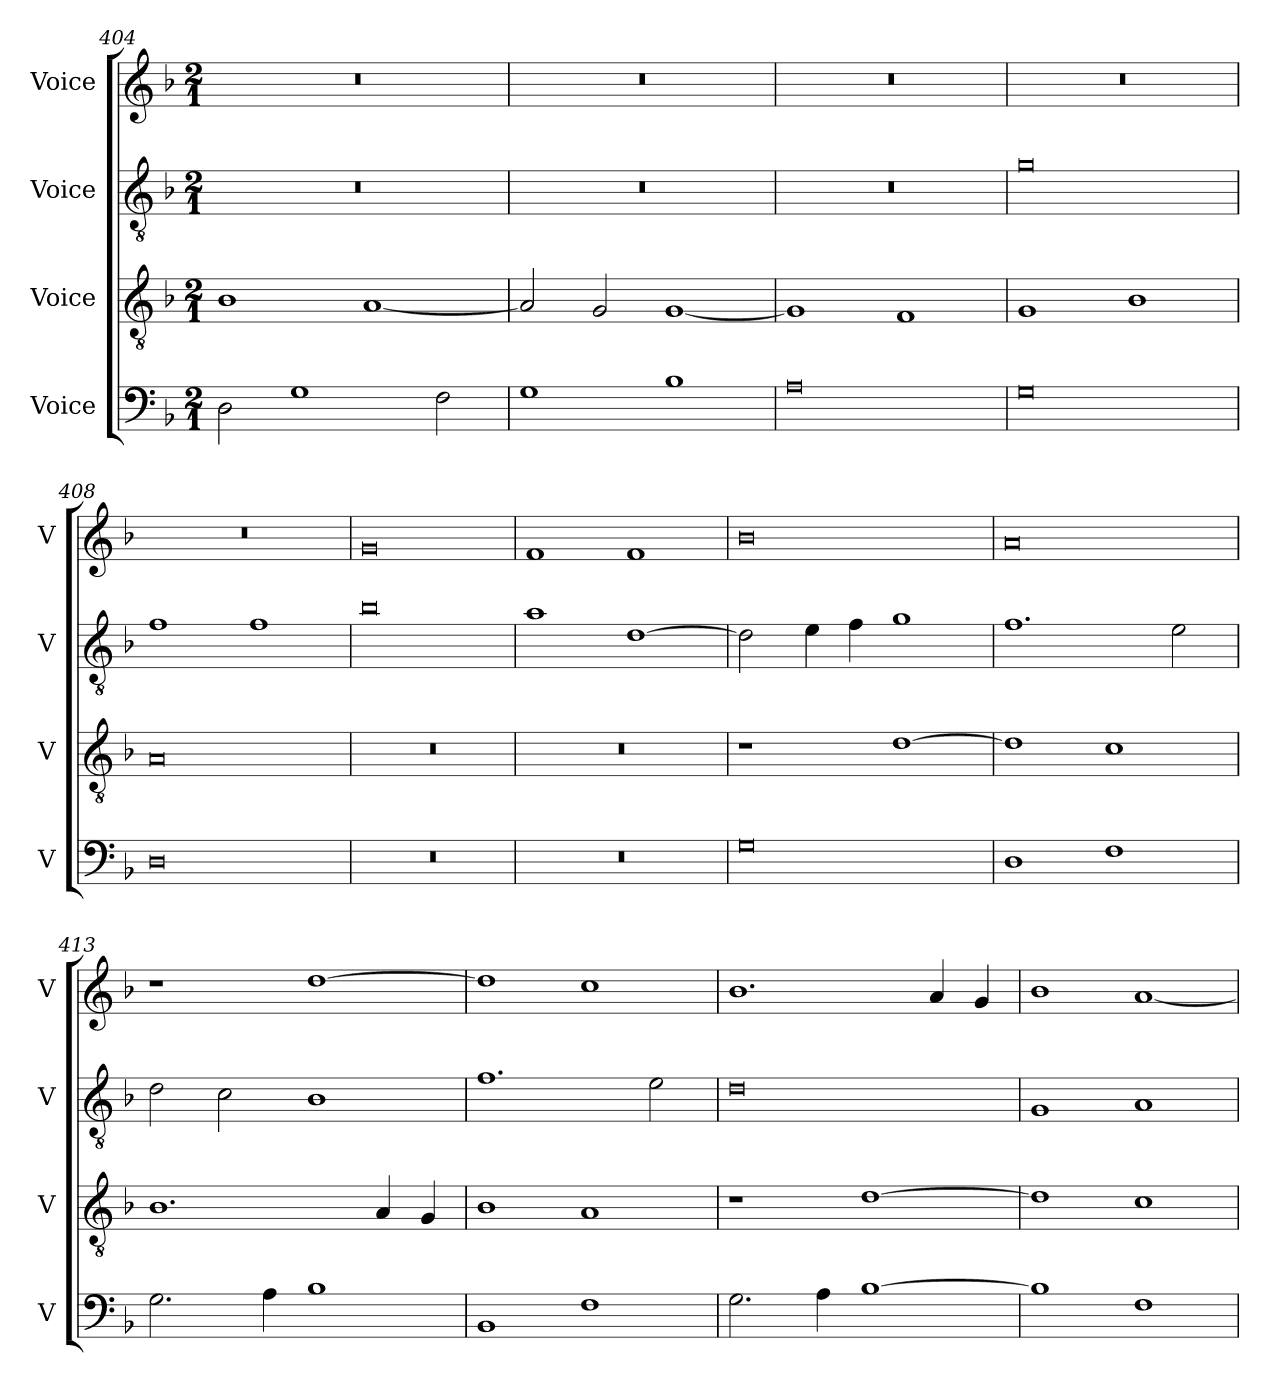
**kern	**kern	**kern	**kern
*part4	*part3	*part2	*part1
*staff4	*staff3	*staff2	*staff1
*I"Voice	*I"Voice	*I"Voice	*I"Voice
*I'V	*I'V	*I'V	*I'V
*clefF4	*clefGv2	*clefGv2	*clefG2
*k[b-]	*k[b-]	*k[b-]	*k[b-]
*M2/1	*M2/1	*M2/1	*M2/1
=404	=404	=404	=404
2D\	1B-	0r	0r
1G	.	.	.
.	[1A	.	.
2F\	.	.	.
=405	=405	=405	=405
1G	2A/]	0r	0r
.	2G/	.	.
1B-	[1G	.	.
=406	=406	=406	=406
0A	1G]	0r	0r
.	1F	.	.
=407	=407	=407	=407
0G	1G	0g	0r
.	1B-	.	.
=408	=408	=408	=408
0D	0A	1f	0r
.	.	1f	.
=409	=409	=409	=409
0r	0r	0b-	0g
=410	=410	=410	=410
0r	0r	1a	1f
.	.	[1d	1f
=411	=411	=411	=411
0G	1r	2d\]	0b-
.	.	4e\	.
.	.	4f\	.
.	[1d	1g	.
!!LO:PB:g=z
=412	=412	=412	=412
1D	1d]	1.f	0a
1F	1c	.	.
.	.	2e\	.
=413	=413	=413	=413
2.G\	1.B-	2d\	1r
.	.	2c\	.
4A\	.	.	.
1B-	.	1B-	[1dd
.	4A/	.	.
.	4G/	.	.
=414	=414	=414	=414
1BB-	1B-	1.f	1dd]
1F	1A	.	1cc
.	.	2e\	.
=415	=415	=415	=415
2.G\	1r	0d	1.b-
4A\	.	.	.
[1B-	[1d	.	.
.	.	.	4a/
.	.	.	4g/
=416	=416	=416	=416
1B-]	1d]	1G	1b-
1F	1c	1A	[1a
=	=	=	=
*-	*-	*-	*-
